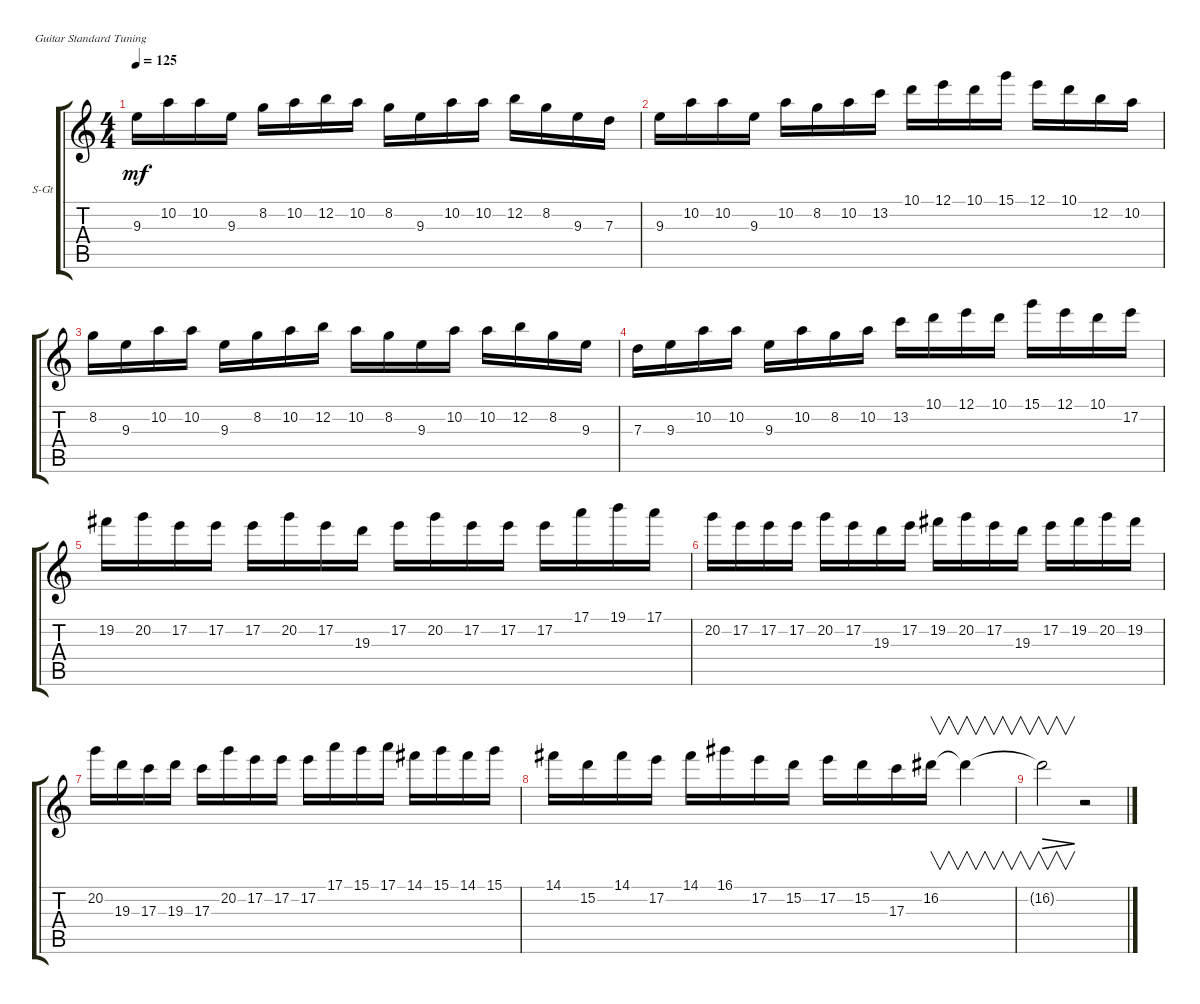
\defaultSystemsLayout 4
\bracketExtendMode groupsimilarinstruments
\firstSystemTrackNameOrientation horizontal
\otherSystemsTrackNameOrientation horizontal
\track ("Steel Guitar" "S-Gt") {instrument acousticguitarsteel}
\staff {score tabs}
\tuning (E4 B3 G3 D3 A2 E2)
\ts (4 4)
\tempo 125
\clef g2
\ks c
9.3.16{dy mf} 10.2.16 10.2.16 9.3.16 8.2.16 10.2.16 12.2.16 10.2.16 8.2.16 9.3.16 10.2.16 10.2.16 12.2.16 8.2.16 9.3.16 7.3.16 |
9.3.16 10.2.16 10.2.16 9.3.16 10.2.16 8.2.16 10.2.16 13.2.16 10.1.16 12.1.16 10.1.16 15.1.16 12.1.16 10.1.16 12.2.16 10.2.16 |
8.2.16 9.3.16 10.2.16 10.2.16 9.3.16 8.2.16 10.2.16 12.2.16 10.2.16 8.2.16 9.3.16 10.2.16 10.2.16 12.2.16 8.2.16 9.3.16 |
7.3.16 9.3.16 10.2.16 10.2.16 9.3.16 10.2.16 8.2.16 10.2.16 13.2.16 10.1.16 12.1.16 10.1.16 15.1.16 12.1.16 10.1.16 17.2.16 |
19.2.16 20.2.16 17.2.16 17.2.16 17.2.16 20.2.16 17.2.16 19.3.16 17.2.16 20.2.16 17.2.16 17.2.16 17.2.16 17.1.16 19.1.16 17.1.16 |
20.2.16 17.2.16 17.2.16 17.2.16 20.2.16 17.2.16 19.3.16 17.2.16 19.2.16 20.2.16 17.2.16 19.3.16 17.2.16 19.2.16 20.2.16 19.2.16 |
20.2.16 19.3.16 17.3.16 19.3.16 17.3.16 20.2.16 17.2.16 17.2.16 17.2.16 17.1.16 15.1.16 17.1.16 14.1.16 15.1.16 14.1.16 15.1.16 |
14.1.16 15.2.16 14.1.16 17.2.16 14.1.16 16.1.16 17.2.16 15.2.16 17.2.16 15.2.16 17.3.16 16.2.16{v} 16.2{t}.4{v} |
16.2{t}.2{v dec} r.2
